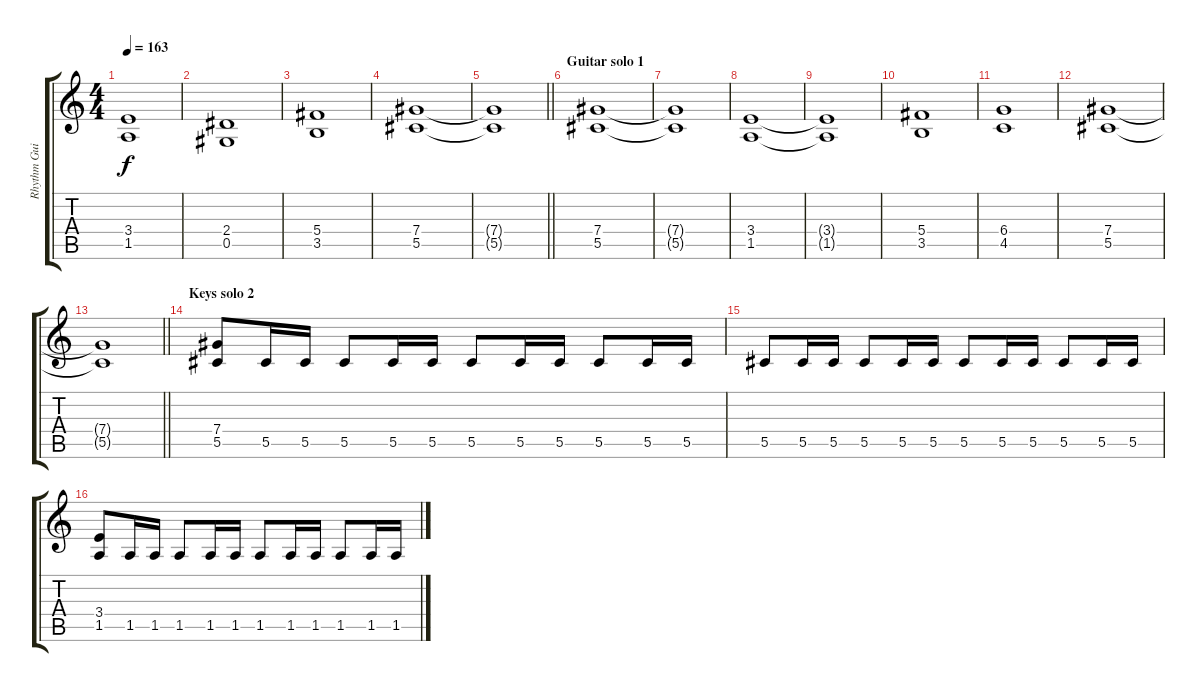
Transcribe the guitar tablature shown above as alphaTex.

\track ("Rhythm Guitar" "Rhythm Gui") {instrument distortionguitar}
\staff {score tabs}
\tuning (Eb4 Bb3 Gb3 Db3 Ab2 Eb2) {hide}
\ts (4 4)
\tempo 163
\clef g2
\ks c
(3.4{t} 1.5{t}).1{dy f} |
(2.4 0.5).1 |
(5.4 3.5).1 |
(7.4 5.5).1 |
\barLineRight lightlight
(7.4{t} 5.5{t}).1 |
\section ("" "Guitar solo 1 ")
(7.4 5.5).1 |
(7.4{t} 5.5{t}).1 |
(3.4 1.5).1 |
(3.4{t} 1.5{t}).1 |
(5.4 3.5).1 |
(6.4 4.5).1 |
(7.4 5.5).1 |
\barLineRight lightlight
(7.4{t} 5.5{t}).1 |
\section ("" "Keys solo 2")
(7.4 5.5).8 5.5.16 5.5.16 5.5.8 5.5.16 5.5.16 5.5.8 5.5.16 5.5.16 5.5.8 5.5.16 5.5.16 |
5.5.8 5.5.16 5.5.16 5.5.8 5.5.16 5.5.16 5.5.8 5.5.16 5.5.16 5.5.8 5.5.16 5.5.16 |
(3.4 1.5).8 1.5.16 1.5.16 1.5.8 1.5.16 1.5.16 1.5.8 1.5.16 1.5.16 1.5.8 1.5.16 1.5.16
